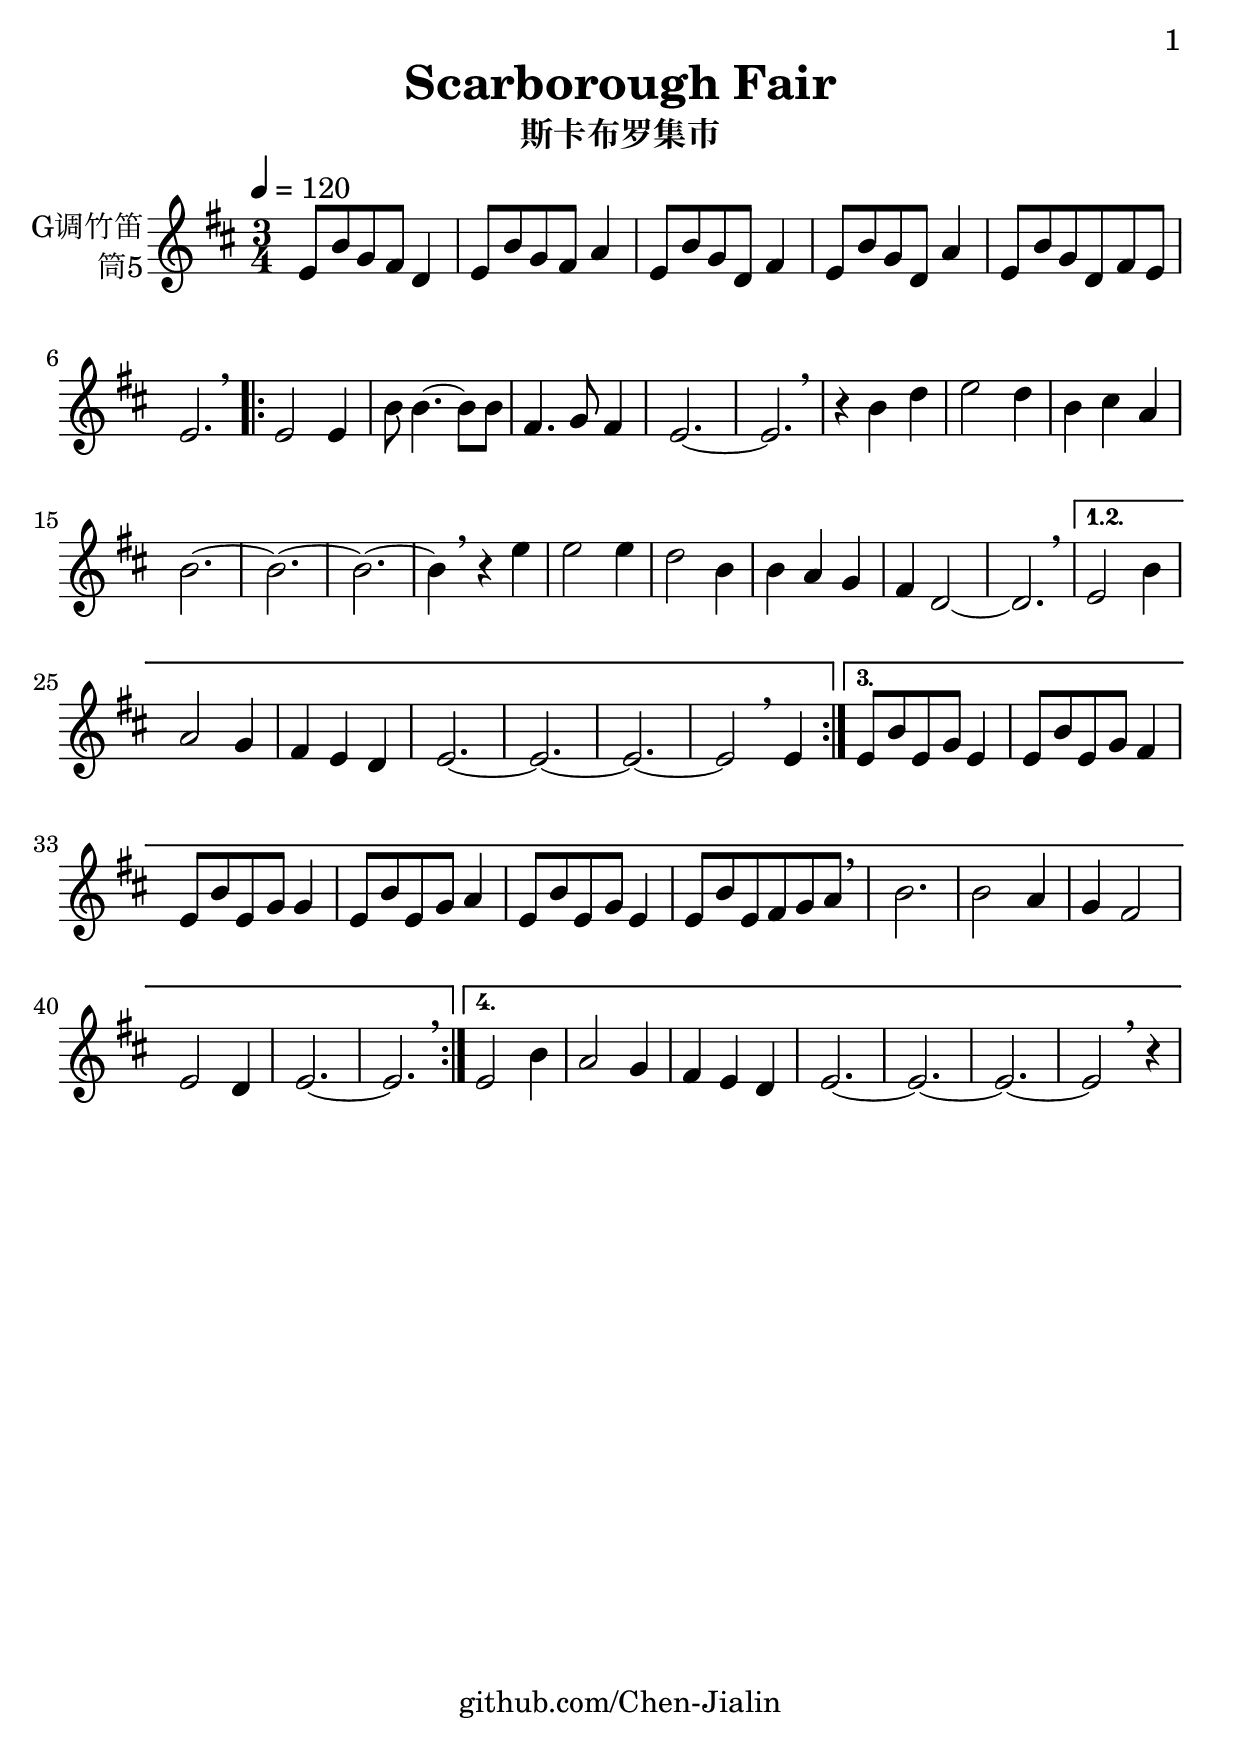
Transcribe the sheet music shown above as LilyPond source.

\version "2.24.3"
\language english

\header {
  title = "Scarborough Fair"
  subtitle = "斯卡布罗集市"
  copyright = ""
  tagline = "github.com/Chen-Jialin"
}

\paper{
  #(set-paper-size "a4")
  print-page-number = ##t
  page-number-type = #'arabic
  print-first-page-number = ##t
  first-page-number = 1
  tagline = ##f
}

#(set-global-staff-size 26)

melody = \fixed c' {
  \clef treble
  \key d \major
  \time 3/4
  \tempo 4 = 120

  e8 b8 g8 fs8 d4 | e8 b8 g8 fs8 a4 | e8 b8 g8 d8 fs4 | e8 b8 g8 d8 a4 | e8 b8 g8 d8 fs8 e8 | e2. \breathe |
  \repeat volta 4 {
    e2 e4 | b8 b4.~ b8 b8 | fs4. g8 fs4 | e2.~ | e2. \breathe |
    r4 b4 d'4 | e'2 d'4 | b4 cs'4 a4 | b2.~ | b2.~ | b2.~ |
    b4 \breathe r4 e'4 | e'2 e'4 | d'2 b4 | b4 a4 g4 | fs4 d2~ | d2. \breathe |
    \alternative{
      \volta 1,2 {
        e2 b4 | a2 g4 | fs4 e4 d4 | e2.~ | e2.~ | e2.~ | e2 \breathe e4
      }
      \volta 3 {
        e8 b8 e8 g8 e4 | e8 b8 e8 g8 fs4 | e8 b8 e8 g8 g4 | e8 b8 e8 g8 a4 | e8 b8 e8 g8 e4 | e8 b8 e8 fs8 g8 a8 \breathe |
        b2. | b2 a4 | g4 fs2 | e2 d4 | e2.~ | e2. \breathe |
      }
      \volta 4 {
        e2 b4 | a2 g4 | fs4 e4 d4 | e2.~ | e2.~ | e2.~ | e2 \breathe r4 |
      }
    }
  }
}

\score {
  \new Staff \with {
    instrumentName = \markup{
      \right-column{
        G调竹笛
        筒5
      }
    }
    midiInstrument = "shakuhachi"
  } \melody
  \layout { }
}

\score{
  \new Staff \with {
    instrumentName = \markup{
      \right-column{
        G调竹笛
        筒5
      }
    }
    midiInstrument = "shakuhachi"
  }
  \unfoldRepeats { \melody }
  \midi { }
}
